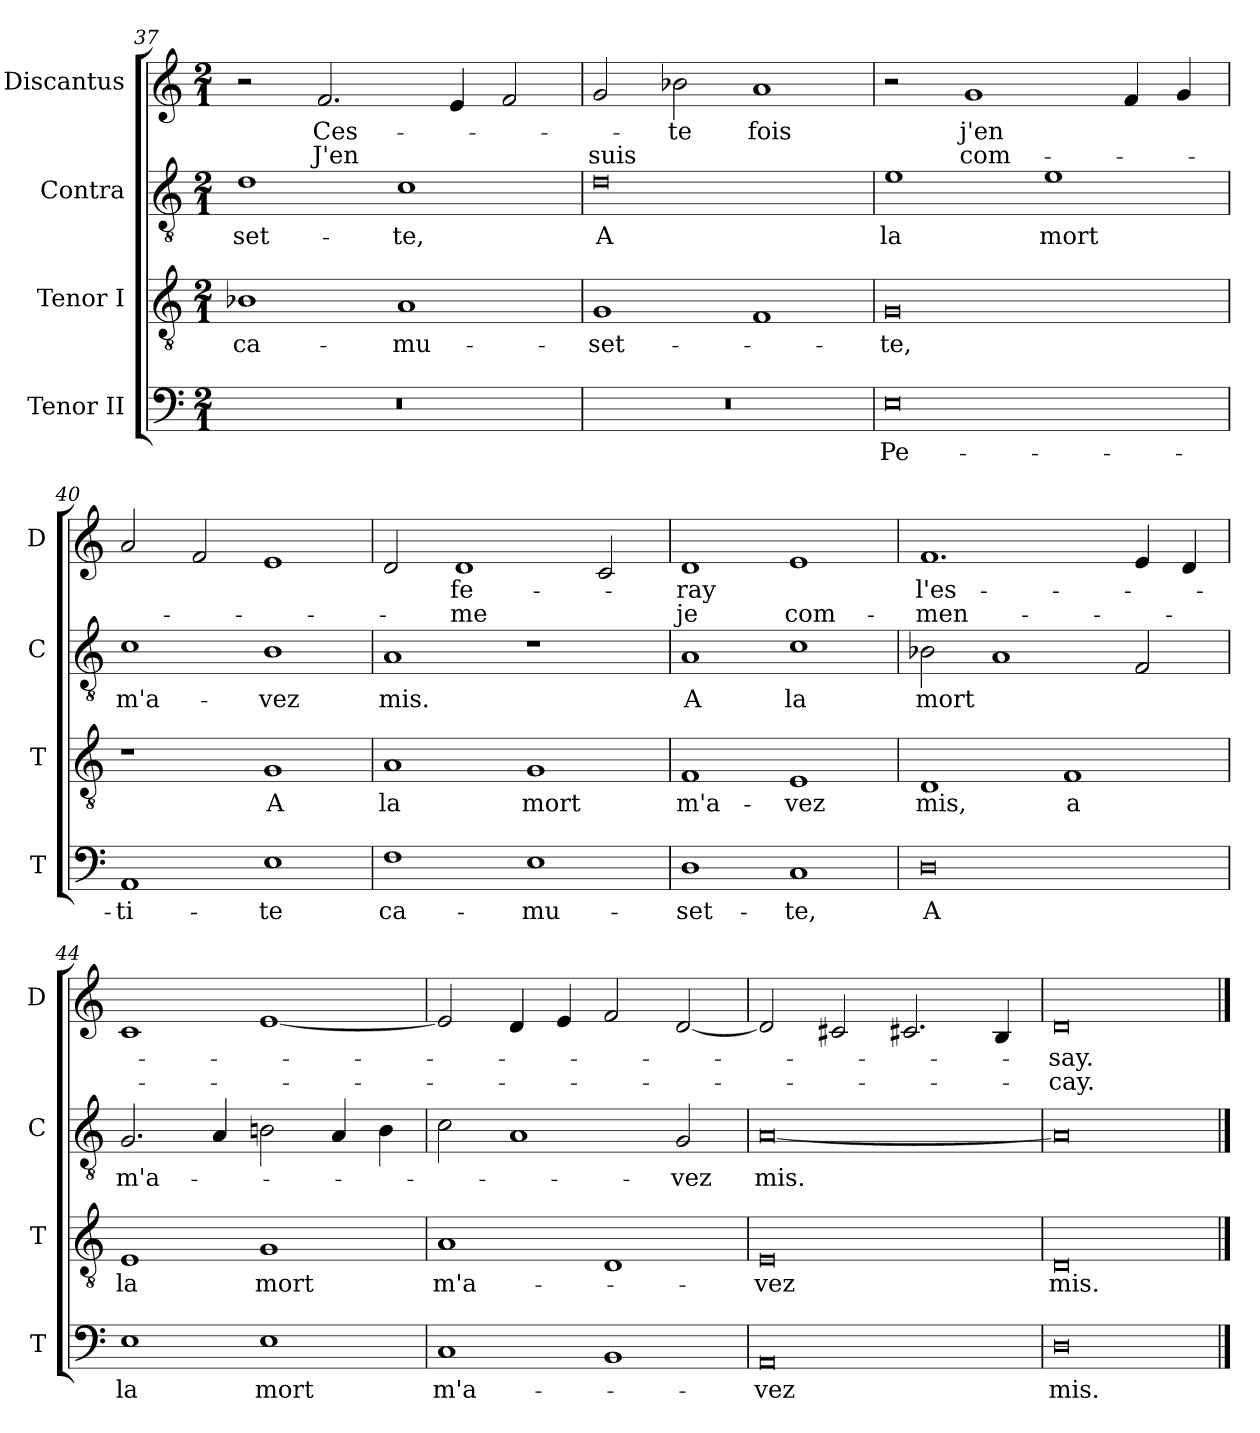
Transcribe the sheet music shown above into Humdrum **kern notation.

**kern	**text	**kern	**text	**kern	**text	**kern	**text	**text
*part4	*part4	*part3	*part3	*part2	*part2	*part1	*part1	*part1
*staff4	*staff4	*staff3	*staff3	*staff2	*staff2	*staff1	*staff1	*staff1
*I"Tenor II	*	*I"Tenor I	*	*I"Contra	*	*I"Discantus	*	*
*I'T	*	*I'T	*	*I'C	*	*I'D	*	*
*clefF4	*	*clefGv2	*	*clefGv2	*	*clefG2	*	*
*k[]	*	*k[]	*	*k[]	*	*k[]	*	*
*M2/1	*	*M2/1	*	*M2/1	*	*M2/1	*	*
=37	=37	=37	=37	=37	=37	=37	=37	=37
0r	.	1B-X	ca-	1d	-set-	2r	.	.
.	.	.	.	.	.	2.f	Ces-	J'en
.	.	1A	-mu-	1c	-te,	.	.	.
.	.	.	.	.	.	4e	.	.
.	.	.	.	.	.	2f	.	.
=38	=38	=38	=38	=38	=38	=38	=38	=38
0r	.	1G	-set-	0d	A	2g	.	suis
.	.	.	.	.	.	2b-X	-te	.
.	.	1F	.	.	.	1a	fois	.
=39	=39	=39	=39	=39	=39	=39	=39	=39
0E	Pe-	0G	-te,	1e	la	2r	.	.
.	.	.	.	.	.	1g	j'en	com-
.	.	.	.	1e	mort	.	.	.
.	.	.	.	.	.	4f	.	.
.	.	.	.	.	.	4g	.	.
=40	=40	=40	=40	=40	=40	=40	=40	=40
1AA	-ti-	1r	.	1c	m'a-	2a	.	.
.	.	.	.	.	.	2f	.	.
1E	-te	1G	A	1B	-vez	1e	.	.
=41	=41	=41	=41	=41	=41	=41	=41	=41
1F	ca-	1A	la	1A	mis.	2d	.	.
.	.	.	.	.	.	1d	fe-	-me
1E	-mu-	1G	mort	1r	.	.	.	.
.	.	.	.	.	.	2c	.	.
=42	=42	=42	=42	=42	=42	=42	=42	=42
1D	-set-	1F	m'a-	1A	A	1d	-ray	je
1C	-te,	1E	-vez	1c	la	1e	.	com-
=43	=43	=43	=43	=43	=43	=43	=43	=43
0D	A	1D	mis,	2B-X	mort	1.f	l'es-	-men-
.	.	.	.	1A	.	.	.	.
.	.	1F	a	.	.	.	.	.
.	.	.	.	2F	.	4e	.	.
.	.	.	.	.	.	4d	.	.
=44	=44	=44	=44	=44	=44	=44	=44	=44
1E	la	1E	la	2.G	m'a-	1c	.	.
.	.	.	.	4A	.	.	.	.
1E	mort	1G	mort	2Bn	.	[1e	.	.
.	.	.	.	4A	.	.	.	.
.	.	.	.	4B	.	.	.	.
=45	=45	=45	=45	=45	=45	=45	=45	=45
1C	m'a-	1A	m'a-	2c	.	2e]	.	.
.	.	.	.	1A	.	4d	.	.
.	.	.	.	.	.	4e	.	.
1BB	.	1D	.	.	.	2f	.	.
.	.	.	.	2G	-vez	[2d	.	.
=46	=46	=46	=46	=46	=46	=46	=46	=46
0AA	-vez	0E	-vez	[0A	mis.	2d]	.	.
.	.	.	.	.	.	2c#X	.	.
.	.	.	.	.	.	2.c#X	.	.
.	.	.	.	.	.	4B	.	.
=47	=47	=47	=47	=47	=47	=47	=47	=47
0D	mis.	0D	mis.	0A]	.	0d	-say.	-cay.
==	==	==	==	==	==	==	==	==
*-	*-	*-	*-	*-	*-	*-	*-	*-
